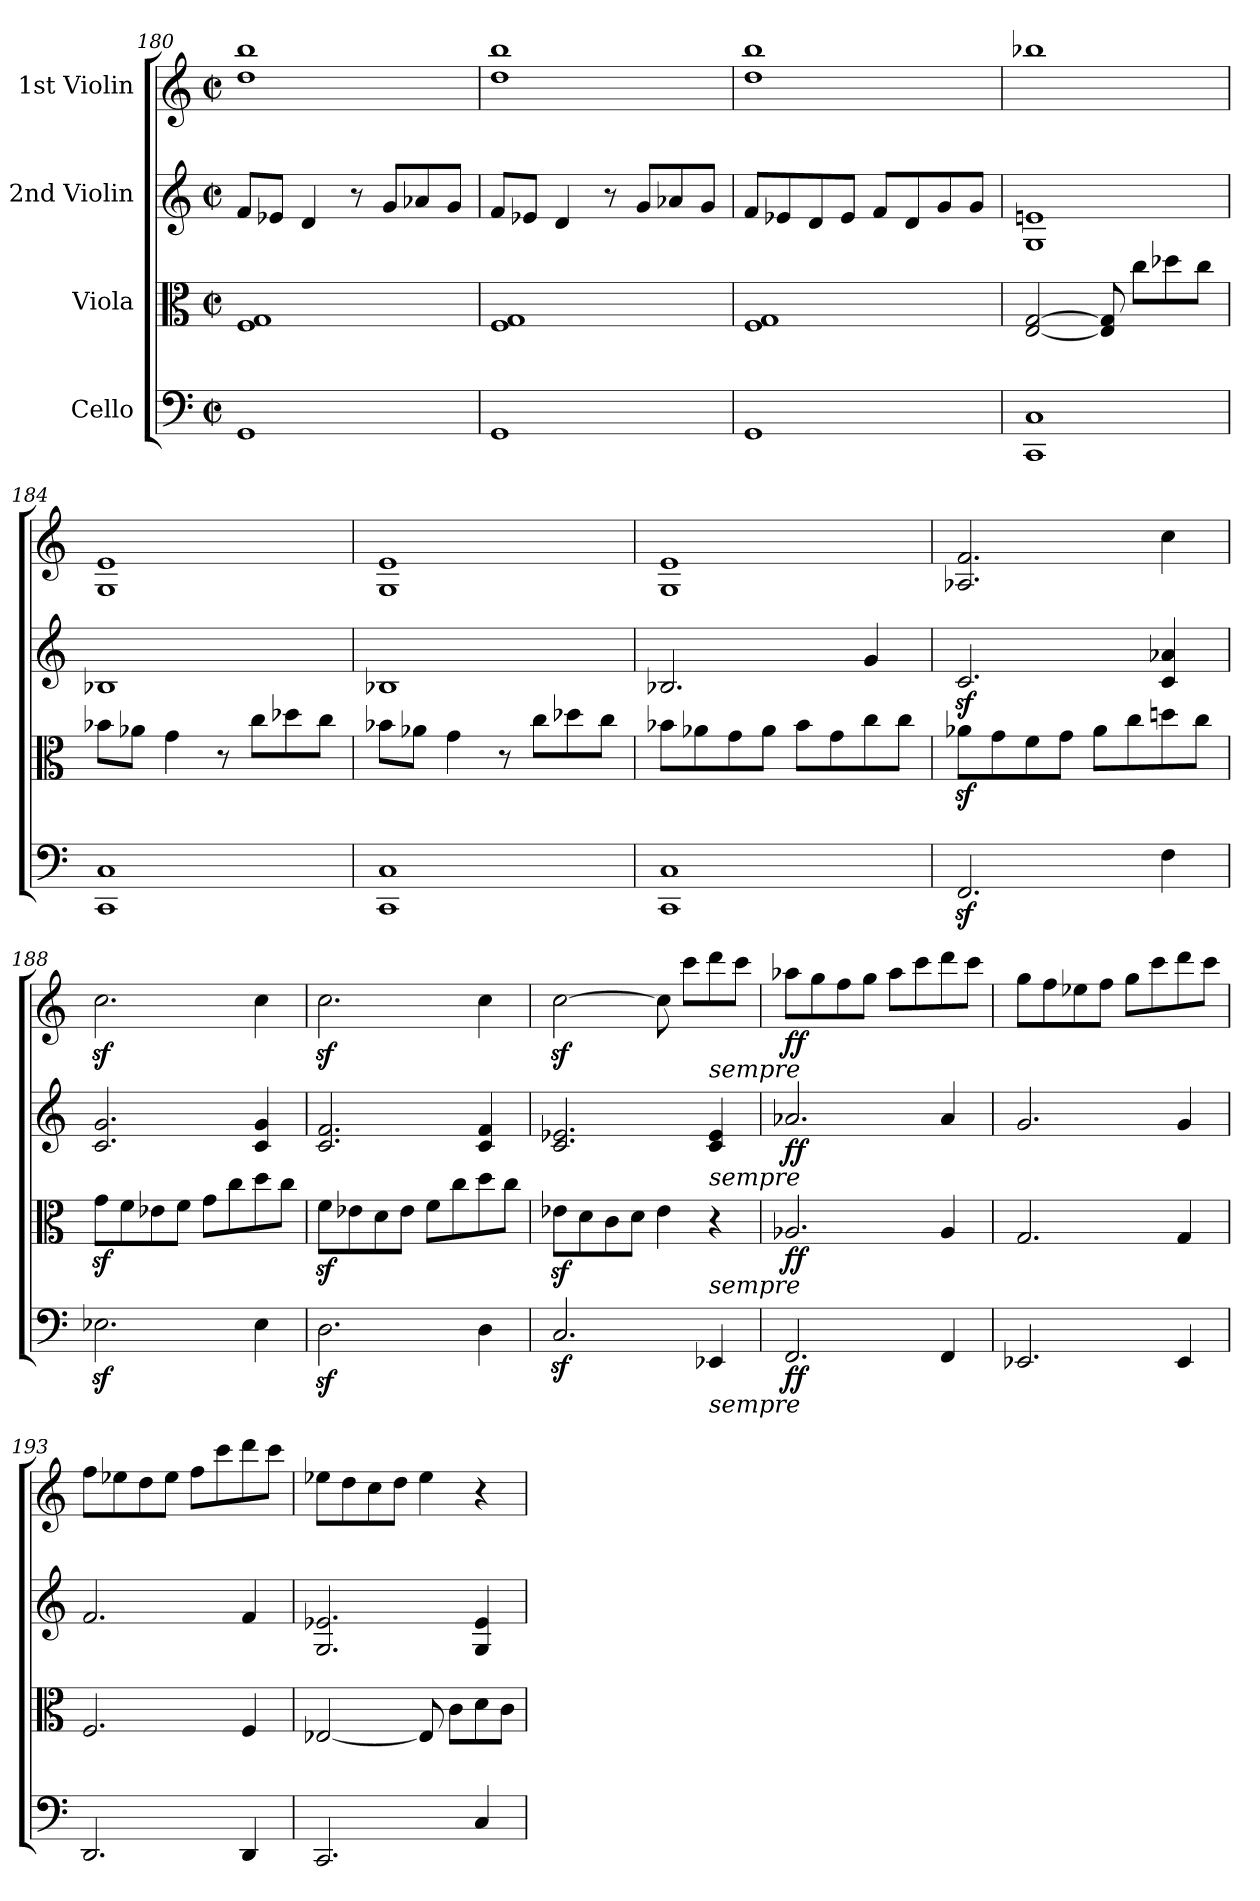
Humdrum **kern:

**kern	**dynam	**kern	**dynam	**kern	**dynam	**kern	**dynam
*part4	*part4	*part3	*part3	*part2	*part2	*part1	*part1
*staff4	*staff4	*staff3	*staff3	*staff2	*staff2	*staff1	*staff1
*I"Cello	*	*I"Viola	*	*I"2nd Violin	*	*I"1st Violin	*
*clefF4	*	*clefC3	*	*clefG2	*	*clefG2	*
*k[]	*	*k[]	*	*k[]	*	*k[]	*
*M2/2	*	*M2/2	*	*M2/2	*	*M2/2	*
*met(c|)	*	*met(c|)	*	*met(c|)	*	*met(c|)	*
=180	=180	=180	=180	=180	=180	=180	=180
1GG	.	1F 1G	.	8f/L	.	1dd 1bb	.
.	.	.	.	8e-X/J	.	.	.
.	.	.	.	4d/	.	.	.
.	.	.	.	8r	.	.	.
.	.	.	.	8g/L	.	.	.
.	.	.	.	8a-X/	.	.	.
.	.	.	.	8g/J	.	.	.
=181	=181	=181	=181	=181	=181	=181	=181
1GG	.	1F 1G	.	8f/L	.	1dd 1bb	.
.	.	.	.	8e-X/J	.	.	.
.	.	.	.	4d/	.	.	.
.	.	.	.	8r	.	.	.
.	.	.	.	8g/L	.	.	.
.	.	.	.	8a-X/	.	.	.
.	.	.	.	8g/J	.	.	.
=182	=182	=182	=182	=182	=182	=182	=182
1GG	.	1F 1G	.	8f/L	.	1dd 1bb	.
.	.	.	.	8e-X/	.	.	.
.	.	.	.	8d/	.	.	.
.	.	.	.	8e-/J	.	.	.
.	.	.	.	8f/L	.	.	.
.	.	.	.	8d/	.	.	.
.	.	.	.	8g/	.	.	.
.	.	.	.	8g/J	.	.	.
=183	=183	=183	=183	=183	=183	=183	=183
1CC 1C	.	[2E/ [2G/	.	1G 1en	.	1bb-X	.
.	.	8E/] 8G/]	.	.	.	.	.
.	.	8cc\L	.	.	.	.	.
.	.	8dd-X\	.	.	.	.	.
.	.	8cc\J	.	.	.	.	.
=184	=184	=184	=184	=184	=184	=184	=184
1CC 1C	.	8b-X\L	.	1B-X	.	1G 1e	.
.	.	8a-X\J	.	.	.	.	.
.	.	4g\	.	.	.	.	.
.	.	8r	.	.	.	.	.
.	.	8cc\L	.	.	.	.	.
.	.	8dd-X\	.	.	.	.	.
.	.	8cc\J	.	.	.	.	.
=185	=185	=185	=185	=185	=185	=185	=185
1CC 1C	.	8b-X\L	.	1B-X	.	1G 1e	.
.	.	8a-X\J	.	.	.	.	.
.	.	4g\	.	.	.	.	.
.	.	8r	.	.	.	.	.
.	.	8cc\L	.	.	.	.	.
.	.	8dd-X\	.	.	.	.	.
.	.	8cc\J	.	.	.	.	.
=186	=186	=186	=186	=186	=186	=186	=186
1CC 1C	.	8b-X\L	.	2.B-X/	.	1G 1e	.
.	.	8a-X\	.	.	.	.	.
.	.	8g\	.	.	.	.	.
.	.	8a-\J	.	.	.	.	.
.	.	8b-\L	.	.	.	.	.
.	.	8g\	.	.	.	.	.
.	.	8cc\	.	4g/	.	.	.
.	.	8cc\J	.	.	.	.	.
=187	=187	=187	=187	=187	=187	=187	=187
2.FFz</	.	8a-Xz<\L	.	2.cz>/	.	2.A-X/ 2.f/	.
.	.	8g\	.	.	.	.	.
.	.	8f\	.	.	.	.	.
.	.	8g\J	.	.	.	.	.
.	.	8a-\L	.	.	.	.	.
.	.	8cc\	.	.	.	.	.
4F\	.	8ddn\	.	4c/ 4a-X/	.	4cc\	.
.	.	8cc\J	.	.	.	.	.
=188	=188	=188	=188	=188	=188	=188	=188
2.E-Xz<\	.	8gz>\L	.	2.c/ 2.g/	.	2.ccz<\	.
.	.	8f\	.	.	.	.	.
.	.	8e-X\	.	.	.	.	.
.	.	8f\J	.	.	.	.	.
.	.	8g\L	.	.	.	.	.
.	.	8cc\	.	.	.	.	.
4E-\	.	8dd\	.	4c/ 4g/	.	4cc\	.
.	.	8cc\J	.	.	.	.	.
=189	=189	=189	=189	=189	=189	=189	=189
2.Dz<\	.	8fz>\L	.	2.c/ 2.f/	.	2.ccz<\	.
.	.	8e-X\	.	.	.	.	.
.	.	8d\	.	.	.	.	.
.	.	8e-\J	.	.	.	.	.
.	.	8f\L	.	.	.	.	.
.	.	8cc\	.	.	.	.	.
4D\	.	8dd\	.	4c/ 4f/	.	4cc\	.
.	.	8cc\J	.	.	.	.	.
=190	=190	=190	=190	=190	=190	=190	=190
2.Cz>/	.	8e-Xz>\L	.	2.c/ 2.e-X/	.	[2ccz<\	.
.	.	8d\	.	.	.	.	.
.	.	8c\	.	.	.	.	.
.	.	8d\J	.	.	.	.	.
.	.	4e-\	.	.	.	8cc\]	.
.	.	.	.	.	.	8ccc\L	.
!	!	!	!	!	!	!LO:TX:b:i:t=sempre	!
!	!	!	!	!LO:TX:b:i:t=sempre	!	!	!
!	!	!LO:TX:b:i:t=sempre	!	!	!	!	!
!LO:TX:b:i:t=sempre	!	!	!	!	!	!	!
4EE-X/	.	4r	.	4c/ 4e-/	.	8ddd\	.
.	.	.	.	.	.	8ccc\J	.
=191	=191	=191	=191	=191	=191	=191	=191
!	!LO:DY:b	!	!LO:DY:b	!	!LO:DY:b	!	!LO:DY:b
2.FF/	ff	2.A-X/	ff	2.a-X/	ff	8aa-X\L	ff
.	.	.	.	.	.	8gg\	.
.	.	.	.	.	.	8ff\	.
.	.	.	.	.	.	8gg\J	.
.	.	.	.	.	.	8aa-\L	.
.	.	.	.	.	.	8ccc\	.
4FF/	.	4A-/	.	4a-/	.	8ddd\	.
.	.	.	.	.	.	8ccc\J	.
=192	=192	=192	=192	=192	=192	=192	=192
2.EE-X/	.	2.G/	.	2.g/	.	8gg\L	.
.	.	.	.	.	.	8ff\	.
.	.	.	.	.	.	8ee-X\	.
.	.	.	.	.	.	8ff\J	.
.	.	.	.	.	.	8gg\L	.
.	.	.	.	.	.	8ccc\	.
4EE-/	.	4G/	.	4g/	.	8ddd\	.
.	.	.	.	.	.	8ccc\J	.
=193	=193	=193	=193	=193	=193	=193	=193
2.DD/	.	2.F/	.	2.f/	.	8ff\L	.
.	.	.	.	.	.	8ee-X\	.
.	.	.	.	.	.	8dd\	.
.	.	.	.	.	.	8ee-\J	.
.	.	.	.	.	.	8ff\L	.
.	.	.	.	.	.	8ccc\	.
4DD/	.	4F/	.	4f/	.	8ddd\	.
.	.	.	.	.	.	8ccc\J	.
=194	=194	=194	=194	=194	=194	=194	=194
2.CC/	.	[2E-X/	.	2.G/ 2.e-X/	.	8ee-X\L	.
.	.	.	.	.	.	8dd\	.
.	.	.	.	.	.	8cc\	.
.	.	.	.	.	.	8dd\J	.
.	.	8E-/]	.	.	.	4ee-\	.
.	.	8c\L	.	.	.	.	.
4C/	.	8d\	.	4G/ 4e-/	.	4r	.
.	.	8c\J	.	.	.	.	.
=	=	=	=	=	=	=	=
*-	*-	*-	*-	*-	*-	*-	*-
